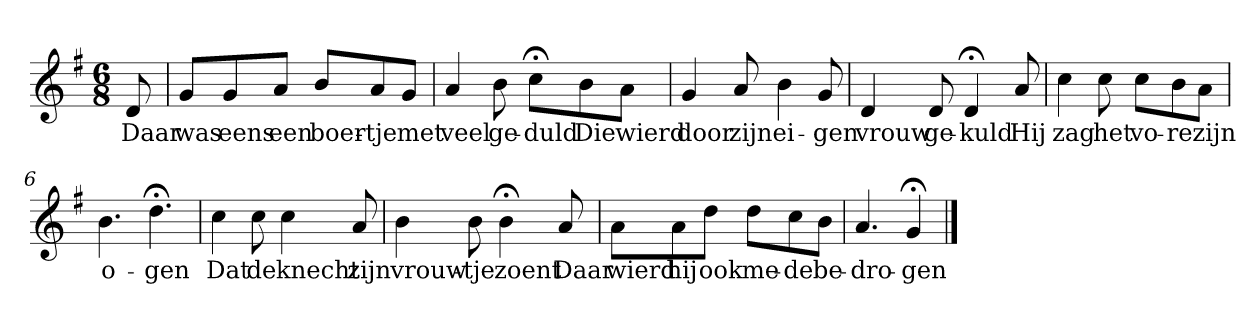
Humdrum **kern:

**kern	**text
*part1	*part1
*staff1	*staff1
*k[f#]	*
*G:	*
*M6/8	*
*MM120	*
=	=
8d	Daar
=1	=1
8gL	was
8g	eens
8aJ	een
8bL	boer-
8a	-tje
8gJ	met
=2	=2
4a	veel
8b	ge-
8cc;<L	-duld
8b	Die
8aJ	wierd
=3	=3
4g	door
8a	zijn
4b	ei-
8g	-gen
=4	=4
4d	vrouw
8d	ge-
4d;<	-kuld
8a	Hij
=5	=5
4cc	zag
8cc	het
8ccL	vo-
8b	-re
8aJ	zijn
=6	=6
4.b	o-
4.dd;<	-gen
=7	=7
4cc	Dat
8cc	de
4cc	knecht
8a	zijn
=8	=8
4b	vrouw-
8b	-tje
4b;<	zoent
8a	Daar
=9	=9
8aL	wierd
8a	hij
8ddJ	ook
8ddL	me-
8cc	-de
8bJ	be-
=10	=10
4.a	-dro-
4g;<	-gen
==	==
*-	*-
